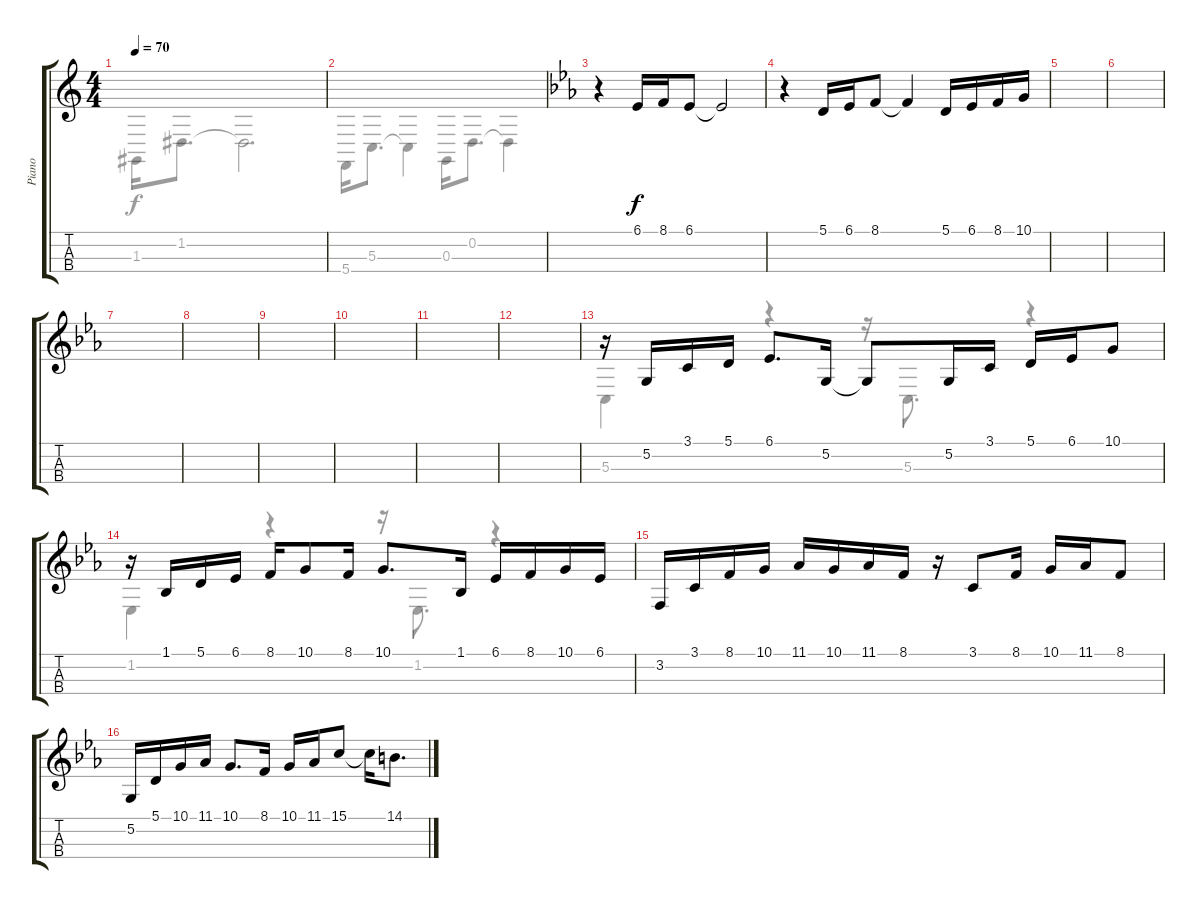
\track ("Piano" "Piano") {instrument acousticgrandpiano}
\staff {score tabs}
\tuning (A3 D3 G2 C2) {hide}
\voice
\ts (4 4)
\tempo 70
\clef g2
\ks c
|
|
\ks eb
r.4 6.1.16 8.1.16 6.1.8 6.1{t}.2 |
r.4 5.1.16 6.1.16 8.1.8 8.1{t}.4 5.1.16 6.1.16 8.1.16 10.1.16 |
|
|
|
|
|
|
|
|
r.16 5.2.16 3.1.16 5.1.16 6.1.8{d} 5.2.16 5.2{t}.8 5.2.16 3.1.16 5.1.16 6.1.16 10.1.8 |
r.16 1.1.16 5.1.16 6.1.16 8.1.16 10.1.8 8.1.16 10.1.8{d} 1.1.16 6.1.16 8.1.16 10.1.16 6.1.16 |
3.2.16 3.1.16 8.1.16 10.1.16 11.1.16 10.1.16 11.1.16 8.1.16 r.16 3.1.8 8.1.16 10.1.16 11.1.16 8.1.8 |
5.2.16 5.1.16 10.1.16 11.1.16 10.1.8{d} 8.1.16 10.1.16 11.1.16 15.1.8 15.1{t}.16 14.1.8{d}
\voice
\clef g2
\ottava regular
\simile none
\ks c
1.3.16{dy f} 1.2.8{d} 1.2{t}.2{d} |
5.4.16 5.3.8{d} 5.3{t}.4 0.3.16 0.2.8{d} 0.2{t}.4 |
\ks eb
|
|
|
|
|
|
|
|
|
|
5.3.4 r.4 r.16 5.3.8{d} r.4 |
1.2.4 r.4 r.16 1.2.8{d} r.4 |
|
